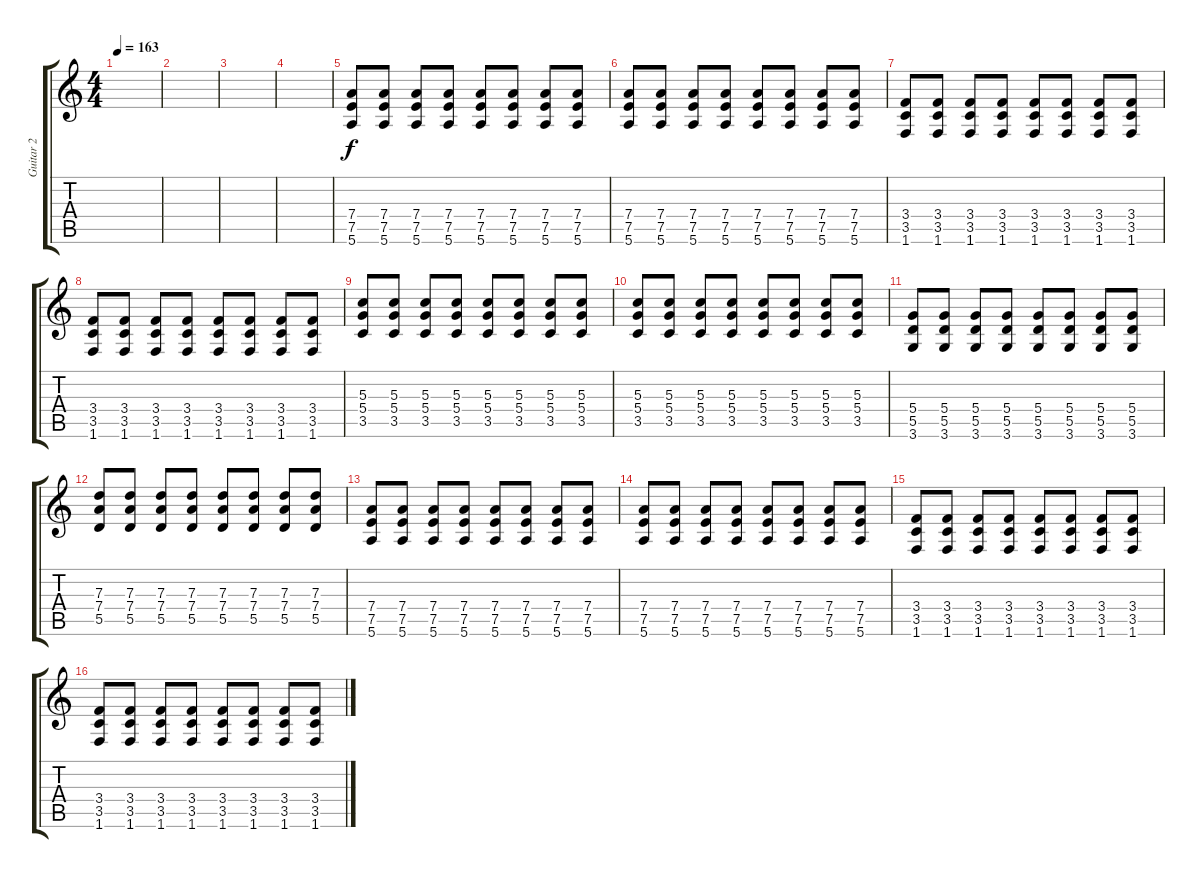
\track ("Guitar 2" "Guitar 2") {instrument distortionguitar}
\staff {score tabs}
\tuning (E4 B3 G3 D3 A2 E2) {hide}
\ts (4 4)
\tempo 163
\clef g2
\ks c
|
|
|
|
(7.4 7.5 5.6).8 (7.4 7.5 5.6).8 (7.4 7.5 5.6).8 (7.4 7.5 5.6).8 (7.4 7.5 5.6).8 (7.4 7.5 5.6).8 (7.4 7.5 5.6).8 (7.4 7.5 5.6).8 |
(7.4 7.5 5.6).8 (7.4 7.5 5.6).8 (7.4 7.5 5.6).8 (7.4 7.5 5.6).8 (7.4 7.5 5.6).8 (7.4 7.5 5.6).8 (7.4 7.5 5.6).8 (7.4 7.5 5.6).8 |
(3.4 3.5 1.6).8 (3.4 3.5 1.6).8 (3.4 3.5 1.6).8 (3.4 3.5 1.6).8 (3.4 3.5 1.6).8 (3.4 3.5 1.6).8 (3.4 3.5 1.6).8 (3.4 3.5 1.6).8 |
(3.4 3.5 1.6).8 (3.4 3.5 1.6).8 (3.4 3.5 1.6).8 (3.4 3.5 1.6).8 (3.4 3.5 1.6).8 (3.4 3.5 1.6).8 (3.4 3.5 1.6).8 (3.4 3.5 1.6).8 |
(5.3 5.4 3.5).8 (5.3 5.4 3.5).8 (5.3 5.4 3.5).8 (5.3 5.4 3.5).8 (5.3 5.4 3.5).8 (5.3 5.4 3.5).8 (5.3 5.4 3.5).8 (5.3 5.4 3.5).8 |
(5.3 5.4 3.5).8 (5.3 5.4 3.5).8 (5.3 5.4 3.5).8 (5.3 5.4 3.5).8 (5.3 5.4 3.5).8 (5.3 5.4 3.5).8 (5.3 5.4 3.5).8 (5.3 5.4 3.5).8 |
(5.4 5.5 3.6).8 (5.4 5.5 3.6).8 (5.4 5.5 3.6).8 (5.4 5.5 3.6).8 (5.4 5.5 3.6).8 (5.4 5.5 3.6).8 (5.4 5.5 3.6).8 (5.4 5.5 3.6).8 |
(7.3 7.4 5.5).8 (7.3 7.4 5.5).8 (7.3 7.4 5.5).8 (7.3 7.4 5.5).8 (7.3 7.4 5.5).8 (7.3 7.4 5.5).8 (7.3 7.4 5.5).8 (7.3 7.4 5.5).8 |
(7.4 7.5 5.6).8 (7.4 7.5 5.6).8 (7.4 7.5 5.6).8 (7.4 7.5 5.6).8 (7.4 7.5 5.6).8 (7.4 7.5 5.6).8 (7.4 7.5 5.6).8 (7.4 7.5 5.6).8 |
(7.4 7.5 5.6).8 (7.4 7.5 5.6).8 (7.4 7.5 5.6).8 (7.4 7.5 5.6).8 (7.4 7.5 5.6).8 (7.4 7.5 5.6).8 (7.4 7.5 5.6).8 (7.4 7.5 5.6).8 |
(3.4 3.5 1.6).8 (3.4 3.5 1.6).8 (3.4 3.5 1.6).8 (3.4 3.5 1.6).8 (3.4 3.5 1.6).8 (3.4 3.5 1.6).8 (3.4 3.5 1.6).8 (3.4 3.5 1.6).8 |
(3.4 3.5 1.6).8 (3.4 3.5 1.6).8 (3.4 3.5 1.6).8 (3.4 3.5 1.6).8 (3.4 3.5 1.6).8 (3.4 3.5 1.6).8 (3.4 3.5 1.6).8 (3.4 3.5 1.6).8
